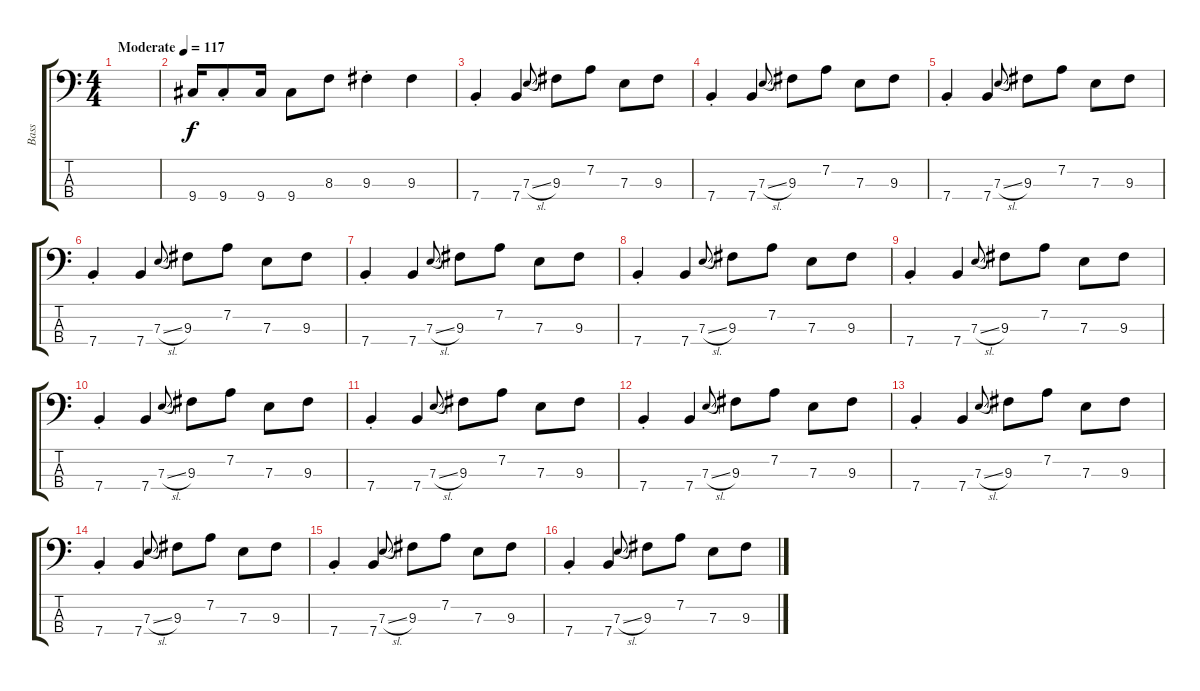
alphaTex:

\track ("Bass" "Bass") {instrument electricbassfinger}
\staff {score tabs}
\tuning (G2 D2 A1 E1) {hide}
\ts (4 4)
\tempo (117 "Moderate")
\clef f4
\ks c
|
9.4.16 9.4{st}.8 9.4.16 9.4.8 8.3.8 9.3{st}.4 9.3.4 |
7.4{st}.4 7.4.4 7.3{sl}.8{gr onbeat} 9.3.8 7.2.8 7.3.8 9.3.8 |
7.4{st}.4 7.4.4 7.3{sl}.8{gr onbeat} 9.3.8 7.2.8 7.3.8 9.3.8 |
7.4{st}.4 7.4.4 7.3{sl}.8{gr onbeat} 9.3.8 7.2.8 7.3.8 9.3.8 |
7.4{st}.4 7.4.4 7.3{sl}.8{gr onbeat} 9.3.8 7.2.8 7.3.8 9.3.8 |
7.4{st}.4 7.4.4 7.3{sl}.8{gr onbeat} 9.3.8 7.2.8 7.3.8 9.3.8 |
7.4{st}.4 7.4.4 7.3{sl}.8{gr onbeat} 9.3.8 7.2.8 7.3.8 9.3.8 |
7.4{st}.4 7.4.4 7.3{sl}.8{gr onbeat} 9.3.8 7.2.8 7.3.8 9.3.8 |
7.4{st}.4 7.4.4 7.3{sl}.8{gr onbeat} 9.3.8 7.2.8 7.3.8 9.3.8 |
7.4{st}.4 7.4.4 7.3{sl}.8{gr onbeat} 9.3.8 7.2.8 7.3.8 9.3.8 |
7.4{st}.4 7.4.4 7.3{sl}.8{gr onbeat} 9.3.8 7.2.8 7.3.8 9.3.8 |
7.4{st}.4 7.4.4 7.3{sl}.8{gr onbeat} 9.3.8 7.2.8 7.3.8 9.3.8 |
7.4{st}.4 7.4.4 7.3{sl}.8{gr onbeat} 9.3.8 7.2.8 7.3.8 9.3.8 |
7.4{st}.4 7.4.4 7.3{sl}.8{gr onbeat} 9.3.8 7.2.8 7.3.8 9.3.8 |
7.4{st}.4 7.4.4 7.3{sl}.8{gr onbeat} 9.3.8 7.2.8 7.3.8 9.3.8
